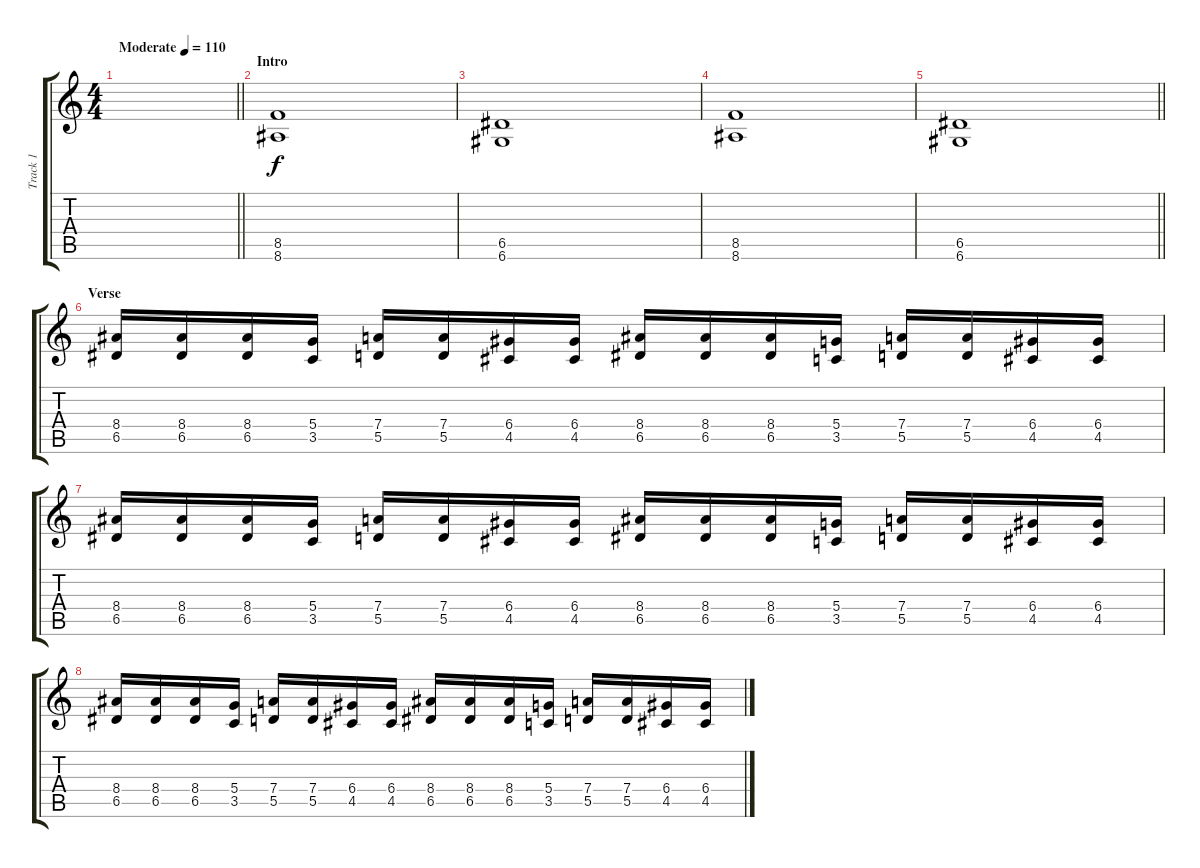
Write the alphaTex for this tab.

\track ("Track 1" "Track 1") {instrument distortionguitar}
\staff {score tabs}
\tuning (E4 B3 G3 D3 A2 D2) {hide}
\ts (4 4)
\tempo (110 "Moderate")
\clef g2
\barLineRight lightlight
\ks c
|
\section ("" "Intro")
(8.5 8.6).1 |
(6.5 6.6).1 |
(8.5 8.6).1 |
\barLineRight lightlight
(6.5 6.6).1 |
\section ("" "Verse")
(8.4 6.5).16 (8.4 6.5).16 (8.4 6.5).16 (5.4 3.5).16 (7.4 5.5).16 (7.4 5.5).16 (6.4 4.5).16 (6.4 4.5).16 (8.4 6.5).16 (8.4 6.5).16 (8.4 6.5).16 (5.4 3.5).16 (7.4 5.5).16 (7.4 5.5).16 (6.4 4.5).16 (6.4 4.5).16 |
(8.4 6.5).16 (8.4 6.5).16 (8.4 6.5).16 (5.4 3.5).16 (7.4 5.5).16 (7.4 5.5).16 (6.4 4.5).16 (6.4 4.5).16 (8.4 6.5).16 (8.4 6.5).16 (8.4 6.5).16 (5.4 3.5).16 (7.4 5.5).16 (7.4 5.5).16 (6.4 4.5).16 (6.4 4.5).16 |
(8.4 6.5).16 (8.4 6.5).16 (8.4 6.5).16 (5.4 3.5).16 (7.4 5.5).16 (7.4 5.5).16 (6.4 4.5).16 (6.4 4.5).16 (8.4 6.5).16 (8.4 6.5).16 (8.4 6.5).16 (5.4 3.5).16 (7.4 5.5).16 (7.4 5.5).16 (6.4 4.5).16 (6.4 4.5).16
